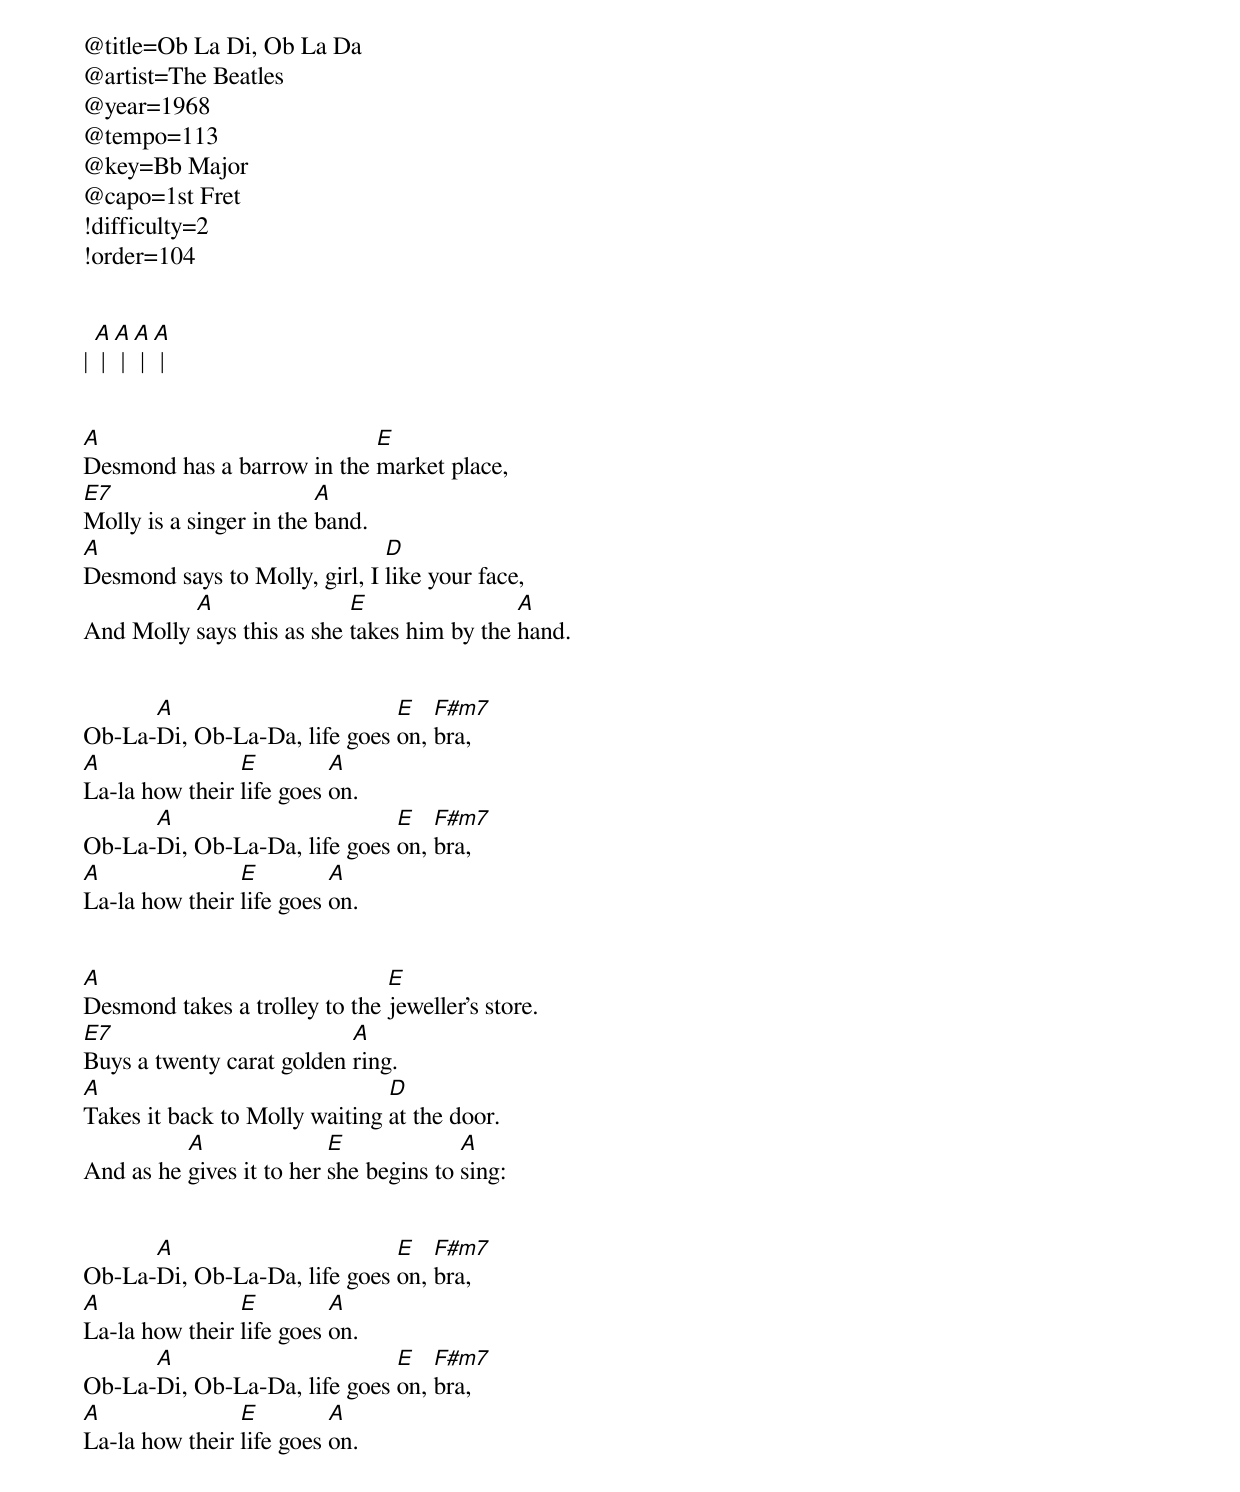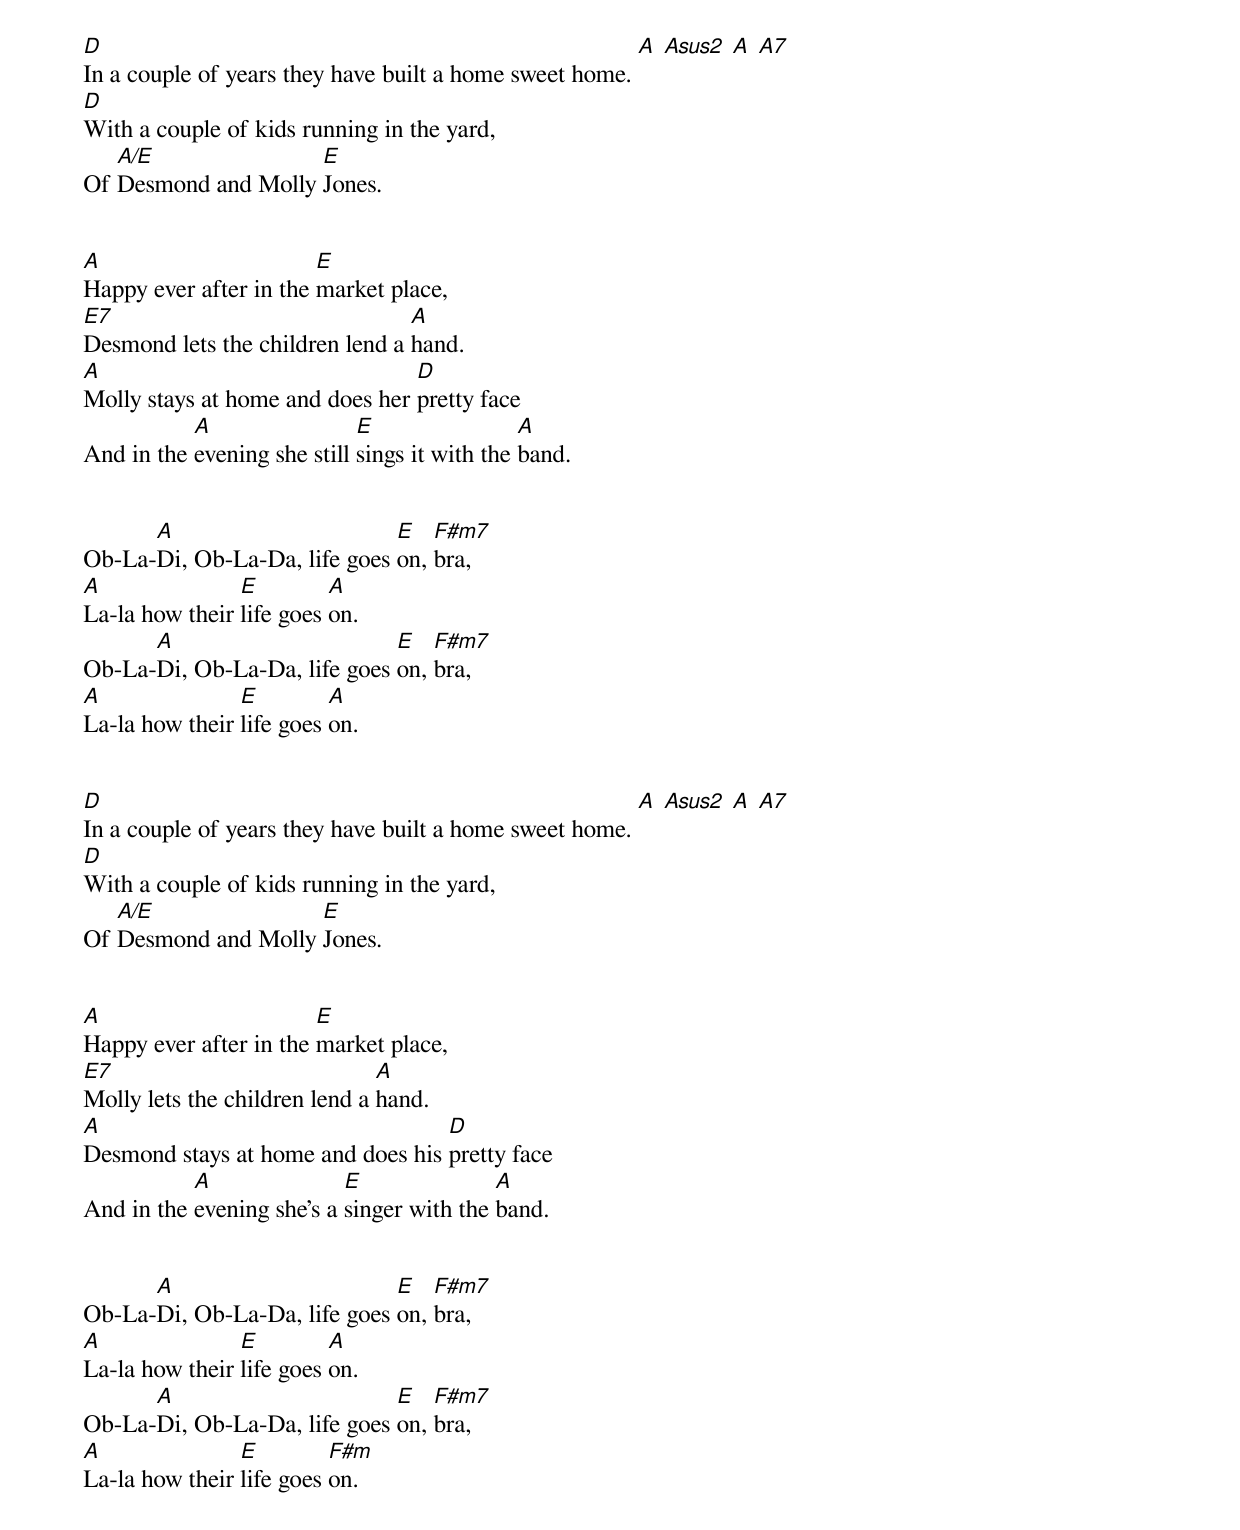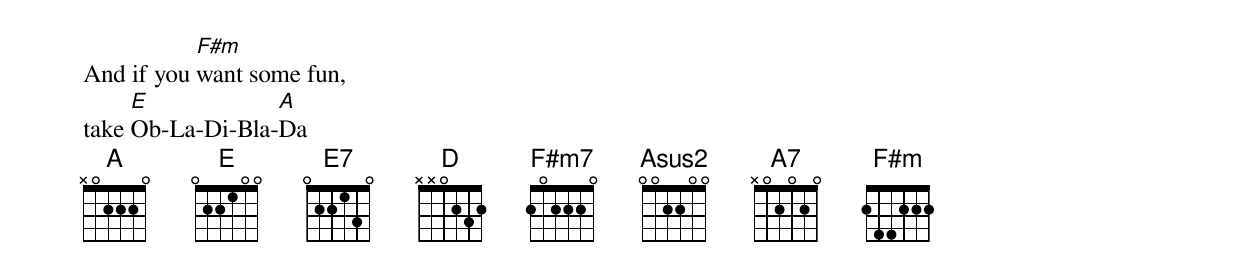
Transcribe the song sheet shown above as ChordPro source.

@title=Ob La Di, Ob La Da
@artist=The Beatles
@year=1968
@tempo=113
@key=Bb Major
@capo=1st Fret
!difficulty=2
!order=104


| [A] | [A] | [A] | [A] |


[A]Desmond has a barrow in the [E]market place,
[E7]Molly is a singer in the [A]band.
[A]Desmond says to Molly, girl, I [D]like your face,
And Molly [A]says this as she [E]takes him by the [A]hand.


Ob-La-[A]Di, Ob-La-Da, life goes [E]on, [F#m7]bra,
[A]La-la how their [E]life goes [A]on.
Ob-La-[A]Di, Ob-La-Da, life goes [E]on, [F#m7]bra,
[A]La-la how their [E]life goes [A]on.


[A]Desmond takes a trolley to the [E]jeweller's store.
[E7]Buys a twenty carat golden [A]ring.
[A]Takes it back to Molly waiting [D]at the door.
And as he [A]gives it to her [E]she begins to [A]sing:


Ob-La-[A]Di, Ob-La-Da, life goes [E]on, [F#m7]bra,
[A]La-la how their [E]life goes [A]on.
Ob-La-[A]Di, Ob-La-Da, life goes [E]on, [F#m7]bra,
[A]La-la how their [E]life goes [A]on.


[D]In a couple of years they have built a home sweet home. [A] [Asus2] [A] [A7]
[D]With a couple of kids running in the yard,
Of [A/E]Desmond and Molly [E]Jones.


[A]Happy ever after in the [E]market place,
[E7]Desmond lets the children lend a [A]hand.
[A]Molly stays at home and does her [D]pretty face
And in the [A]evening she still [E]sings it with the [A]band.


Ob-La-[A]Di, Ob-La-Da, life goes [E]on, [F#m7]bra,
[A]La-la how their [E]life goes [A]on.
Ob-La-[A]Di, Ob-La-Da, life goes [E]on, [F#m7]bra,
[A]La-la how their [E]life goes [A]on.


[D]In a couple of years they have built a home sweet home. [A] [Asus2] [A] [A7]
[D]With a couple of kids running in the yard,
Of [A/E]Desmond and Molly [E]Jones.


[A]Happy ever after in the [E]market place,
[E7]Molly lets the children lend a [A]hand.
[A]Desmond stays at home and does his [D]pretty face
And in the [A]evening she's a [E]singer with the [A]band.


Ob-La-[A]Di, Ob-La-Da, life goes [E]on, [F#m7]bra,
[A]La-la how their [E]life goes [A]on.
Ob-La-[A]Di, Ob-La-Da, life goes [E]on, [F#m7]bra,
[A]La-la how their [E]life goes [F#m]on.
And if you [F#m]want some fun,
take [E]Ob-La-Di-Bla-[A]Da
